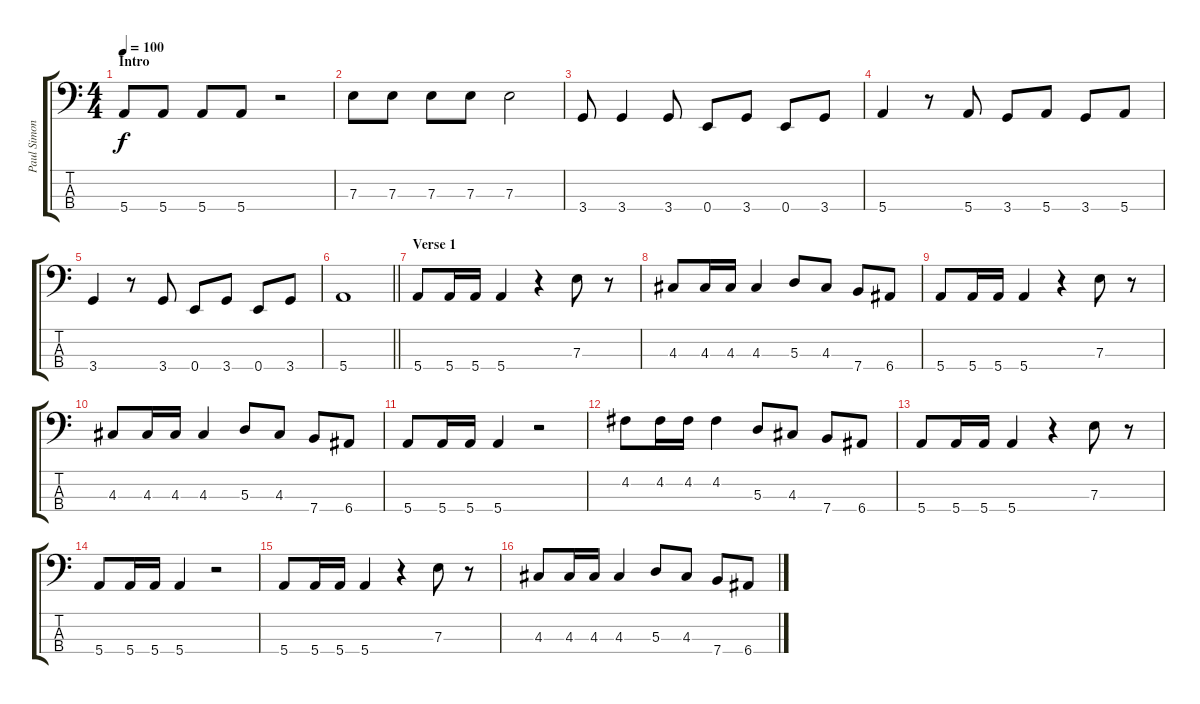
\track ("Paul Simon" "Paul Simon") {instrument electricbasspick}
\staff {score tabs}
\tuning (G2 D2 A1 E1) {hide}
\ts (4 4)
\section ("" "Intro")
\tempo 100
\clef f4
\ks c
5.4.8{dy f instrument electricbasspick} 5.4.8 5.4.8 5.4.8 r.2 |
7.3.8 7.3.8 7.3.8 7.3.8 7.3.2 |
3.4.8 3.4.4 3.4.8 0.4.8 3.4.8 0.4.8 3.4.8 |
5.4.4 r.8 5.4.8 3.4.8 5.4.8 3.4.8 5.4.8 |
3.4.4 r.8 3.4.8 0.4.8 3.4.8 0.4.8 3.4.8 |
\barLineRight lightlight
5.4.1 |
\section ("" "Verse 1")
5.4.8 5.4.16 5.4.16 5.4.4 r.4 7.3.8 r.8 |
4.3.8 4.3.16 4.3.16 4.3.4 5.3.8 4.3.8 7.4.8 6.4.8 |
5.4.8 5.4.16 5.4.16 5.4.4 r.4 7.3.8 r.8 |
4.3.8 4.3.16 4.3.16 4.3.4 5.3.8 4.3.8 7.4.8 6.4.8 |
5.4.8 5.4.16 5.4.16 5.4.4 r.2 |
4.2.8 4.2.16 4.2.16 4.2.4 5.3.8 4.3.8 7.4.8 6.4.8 |
5.4.8 5.4.16 5.4.16 5.4.4 r.4 7.3.8 r.8 |
5.4.8 5.4.16 5.4.16 5.4.4 r.2 |
5.4.8 5.4.16 5.4.16 5.4.4 r.4 7.3.8 r.8 |
4.3.8 4.3.16 4.3.16 4.3.4 5.3.8 4.3.8 7.4.8 6.4.8
